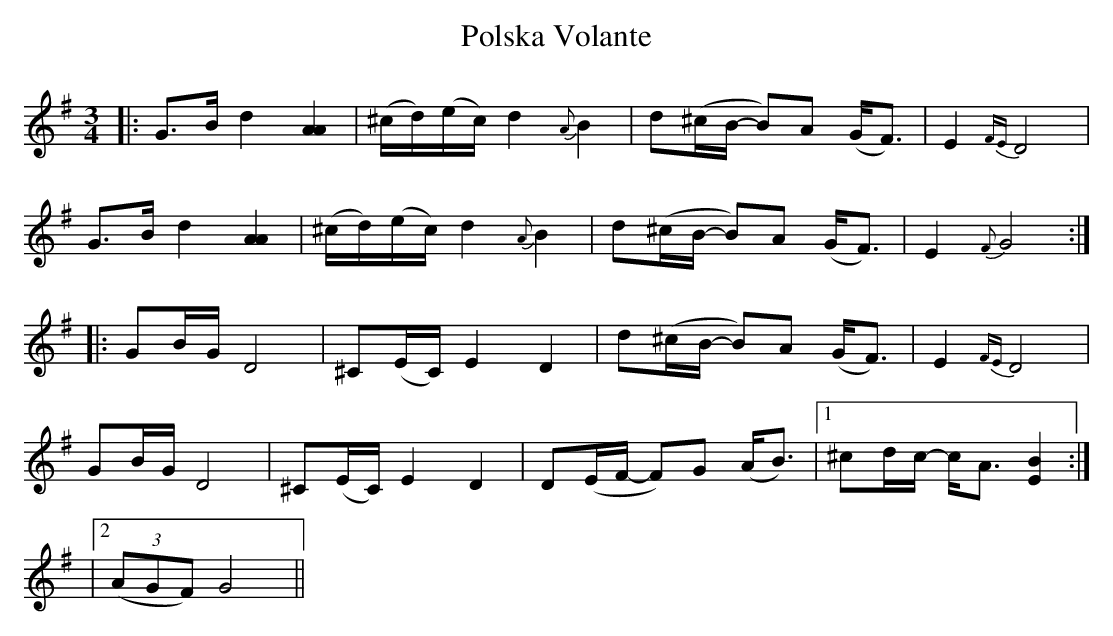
X:1
T:Polska Volante
M:3/4
L:1/16
K:G(lyd)
C:Linus Fredin
|:G3B d4 [A4A4]|(^cd)(ec) d4 {A}B4|d2(^cB- B2)A2 (GF3)|E4 {FE} D8|
G3B d4 [A4A4]|(^cd)(ec) d4 {A}B4|d2(^cB- B2)A2 (GF3)|E4 {F}G8:|
|:G2BG D8 | ^C2(EC) E4 D4 |d2(^cB- B2)A2 (GF3)|E4 {FE} D8|
G2BG D8 | ^C2(EC) E4 D4 | D2(EF- F2)G2- (AB3)|1 ^c2dc- cA3 [B4E4]:|
|2 ((3A2G2F2) G8 ||
